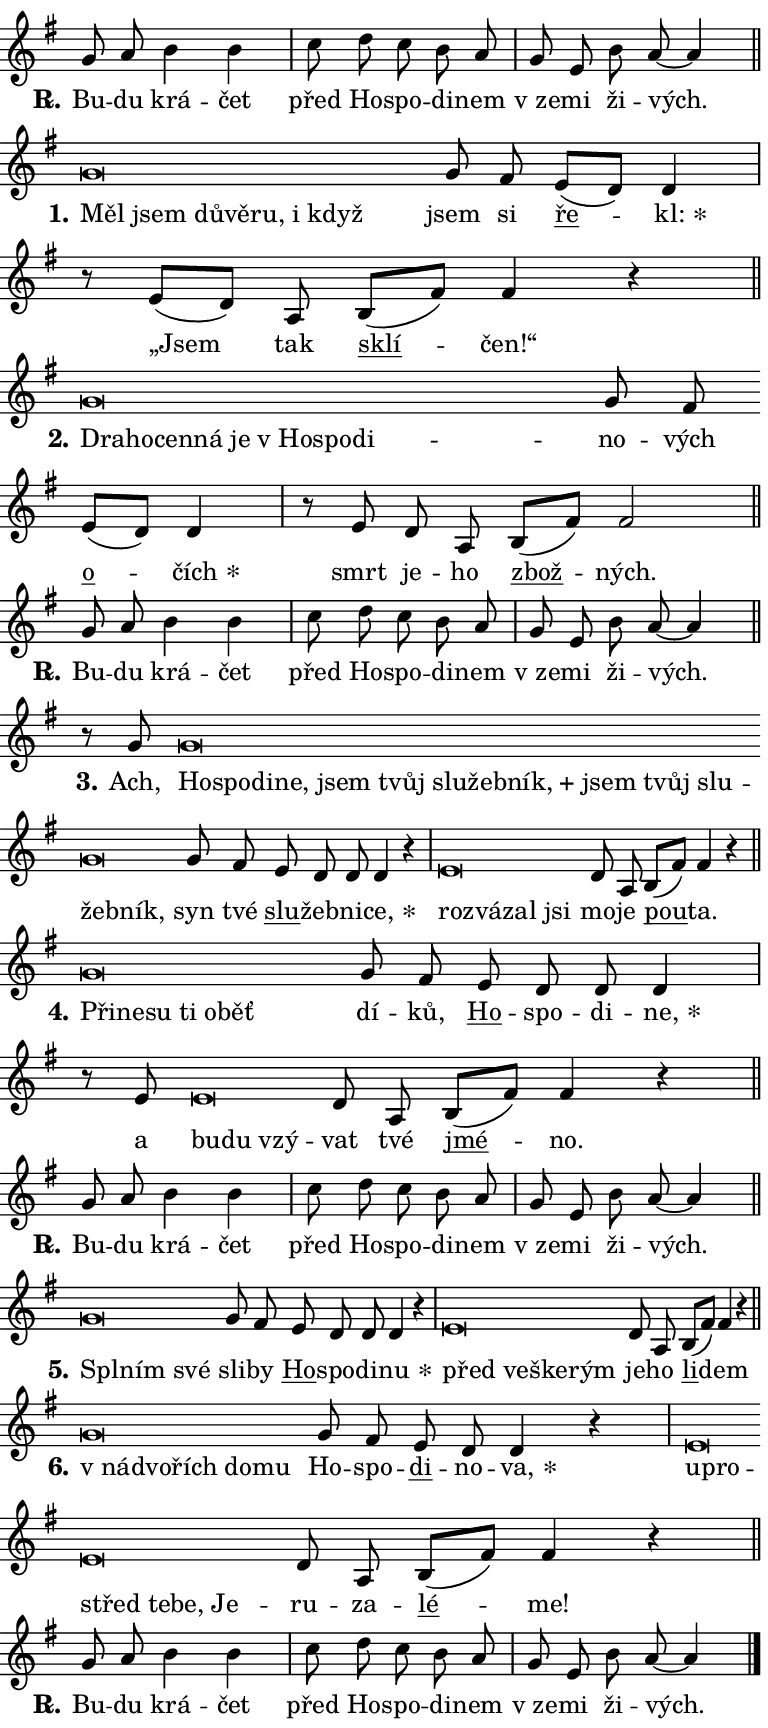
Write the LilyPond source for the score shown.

\version "2.24.0"
\header { tagline = "" }
\paper {
  indent = 0\cm
  top-margin = 0\cm
  right-margin = 0.13\cm % to fit lyric hyphens
  bottom-margin = 0\cm
  left-margin = 0\cm
  paper-width = 13\cm
  page-breaking = #ly:one-page-breaking
  system-system-spacing.basic-distance = #11
  score-system-spacing.basic-distance = #11
  ragged-last = ##f
}


%% Author: Thomas Morley
%% https://lists.gnu.org/archive/html/lilypond-user/2020-05/msg00002.html
#(define (line-position grob)
"Returns position of @var[grob} in current system:
   @code{'start}, if at first time-step
   @code{'end}, if at last time-step
   @code{'middle} otherwise
"
  (let* ((col (ly:item-get-column grob))
         (ln (ly:grob-object col 'left-neighbor))
         (rn (ly:grob-object col 'right-neighbor))
         (col-to-check-left (if (ly:grob? ln) ln col))
         (col-to-check-right (if (ly:grob? rn) rn col))
         (break-dir-left
           (and
             (ly:grob-property col-to-check-left 'non-musical #f)
             (ly:item-break-dir col-to-check-left)))
         (break-dir-right
           (and
             (ly:grob-property col-to-check-right 'non-musical #f)
             (ly:item-break-dir col-to-check-right))))
        (cond ((eqv? 1 break-dir-left) 'start)
              ((eqv? -1 break-dir-right) 'end)
              (else 'middle))))

#(define (tranparent-at-line-position vctor)
  (lambda (grob)
  "Relying on @code{line-position} select the relevant enry from @var{vctor}.
Used to determine transparency,"
    (case (line-position grob)
      ((end) (not (vector-ref vctor 0)))
      ((middle) (not (vector-ref vctor 1)))
      ((start) (not (vector-ref vctor 2))))))

noteHeadBreakVisibility =
#(define-music-function (break-visibility)(vector?)
"Makes @code{NoteHead}s transparent relying on @var{break-visibility}"
#{
  \override NoteHead.transparent =
    #(tranparent-at-line-position break-visibility)
#})

#(define delete-ledgers-for-transparent-note-heads
  (lambda (grob)
    "Reads whether a @code{NoteHead} is transparent.
If so this @code{NoteHead} is removed from @code{'note-heads} from
@var{grob}, which is supposed to be @code{LedgerLineSpanner}.
As a result ledgers are not printed for this @code{NoteHead}"
    (let* ((nhds-array (ly:grob-object grob 'note-heads))
           (nhds-list
             (if (ly:grob-array? nhds-array)
                 (ly:grob-array->list nhds-array)
                 '()))
           ;; Relies on the transparent-property being done before
           ;; Staff.LedgerLineSpanner.after-line-breaking is executed.
           ;; This is fragile ...
           (to-keep
             (remove
               (lambda (nhd)
                 (ly:grob-property nhd 'transparent #f))
               nhds-list)))
      ;; TODO find a better method to iterate over grob-arrays, similiar
      ;; to filter/remove etc for lists
      ;; For now rebuilt from scratch
      (set! (ly:grob-object grob 'note-heads)  '())
      (for-each
        (lambda (nhd)
          (ly:pointer-group-interface::add-grob grob 'note-heads nhd))
        to-keep))))

squashNotes = {
  \override NoteHead.X-extent = #'(-0.2 . 0.2)
  \override NoteHead.Y-extent = #'(-0.75 . 0)
  \override NoteHead.stencil =
    #(lambda (grob)
       (let ((pos (ly:grob-property grob 'staff-position)))
         (begin
           (if (< pos -7) (display "ERROR: Lower brevis then expected\n") (display ""))
           (if (<= pos -6) ly:text-interface::print ly:note-head::print))))
}
unSquashNotes = {
  \revert NoteHead.X-extent
  \revert NoteHead.Y-extent
  \revert NoteHead.stencil
}

hideNotes = \noteHeadBreakVisibility #begin-of-line-visible
unHideNotes = \noteHeadBreakVisibility #all-visible

% work-around for resetting accidentals
% https://lilypond.org/doc/v2.23/Documentation/notation/displaying-rhythms#unmetered-music
cadenzaMeasure = {
  \cadenzaOff
  \partial 1024 s1024
  \cadenzaOn
}

#(define-markup-command (accent layout props text) (markup?)
  "Underline accented syllable"
  (interpret-markup layout props
    #{\markup \override #'(offset . 4.3) \underline { #text }#}))

responsum = \markup \concat {
  "R" \hspace #-1.05 \path #0.1 #'((moveto 0 0.07) (lineto 0.9 0.8)) \hspace #0.05 "."
}

spaceSize = #0.6828661417322834 % exact space size for TeX Gyre Schola

\layout {
  \context {
    \Staff
    \remove "Time_signature_engraver"
    \override LedgerLineSpanner.after-line-breaking = #delete-ledgers-for-transparent-note-heads
  }
  \context {
    \Lyrics {
      \override LyricSpace.minimum-distance = \spaceSize
      \override LyricText.font-name = #"TeX Gyre Schola"
      \override LyricText.font-size = 1
      \override StanzaNumber.font-name = #"TeX Gyre Schola Bold"
      \override StanzaNumber.font-size = 1
    }
  }
  \context {
    \Score 
    \override NoteHead.text =
      #(lambda (grob) 
        (let ((pos (ly:grob-property grob 'staff-position)))
          #{\markup {
            \combine
              \halign #-0.55 \raise #(if (= pos -6) 0 0.5) \override #'(thickness . 2) \draw-line #'(3.2 . 0)
              \musicglyph "noteheads.sM1"
          }#}))
  }
}

% magnetic-lyrics.ily
%
%   written by
%     Jean Abou Samra <jean@abou-samra.fr>
%     Werner Lemberg <wl@gnu.org>
%
%   adapted by
%     Jiri Hon <jiri.hon@gmail.com>
%
% Version 2022-Apr-15

% https://www.mail-archive.com/lilypond-user@gnu.org/msg149350.html

#(define (Left_hyphen_pointer_engraver context)
   "Collect syllable-hyphen-syllable occurrences in lyrics and store
them in properties.  This engraver only looks to the left.  For
example, if the lyrics input is @code{foo -- bar}, it does the
following.

@itemize @bullet
@item
Set the @code{text} property of the @code{LyricHyphen} grob between
@q{foo} and @q{bar} to @code{foo}.

@item
Set the @code{left-hyphen} property of the @code{LyricText} grob with
text @q{foo} to the @code{LyricHyphen} grob between @q{foo} and
@q{bar}.
@end itemize

Use this auxiliary engraver in combination with the
@code{lyric-@/text::@/apply-@/magnetic-@/offset!} hook."
   (let ((hyphen #f)
         (text #f))
     (make-engraver
      (acknowledgers
       ((lyric-syllable-interface engraver grob source-engraver)
        (set! text grob)))
      (end-acknowledgers
       ((lyric-hyphen-interface engraver grob source-engraver)
        ;(when (not (grob::has-interface grob 'lyric-space-interface))
          (set! hyphen grob)));)
      ((stop-translation-timestep engraver)
       (when (and text hyphen)
         (ly:grob-set-object! text 'left-hyphen hyphen))
       (set! text #f)
       (set! hyphen #f)))))

#(define (lyric-text::apply-magnetic-offset! grob)
   "If the space between two syllables is less than the value in
property @code{LyricText@/.details@/.squash-threshold}, move the right
syllable to the left so that it gets concatenated with the left
syllable.

Use this function as a hook for
@code{LyricText@/.after-@/line-@/breaking} if the
@code{Left_@/hyphen_@/pointer_@/engraver} is active."
   (let ((hyphen (ly:grob-object grob 'left-hyphen #f)))
     (when hyphen
       (let ((left-text (ly:spanner-bound hyphen LEFT)))
         (when (grob::has-interface left-text 'lyric-syllable-interface)
           (let* ((common (ly:grob-common-refpoint grob left-text X))
                  (this-x-ext (ly:grob-extent grob common X))
                  (left-x-ext
                   (begin
                     ;; Trigger magnetism for left-text.
                     (ly:grob-property left-text 'after-line-breaking)
                     (ly:grob-extent left-text common X)))
                  ;; `delta` is the gap width between two syllables.
                  (delta (- (interval-start this-x-ext)
                            (interval-end left-x-ext)))
                  (details (ly:grob-property grob 'details))
                  (threshold (assoc-get 'squash-threshold details 0.2)))
             (when (< delta threshold)
               (let* (;; We have to manipulate the input text so that
                      ;; ligatures crossing syllable boundaries are not
                      ;; disabled.  For languages based on the Latin
                      ;; script this is essentially a beautification.
                      ;; However, for non-Western scripts it can be a
                      ;; necessity.
                      (lt (ly:grob-property left-text 'text))
                      (rt (ly:grob-property grob 'text))
                      (is-space (grob::has-interface hyphen 'lyric-space-interface))
                      (space (if is-space " " ""))
                      (extra-delta (if is-space spaceSize 0))
                      ;; Append new syllable.
                      (ltrt-space (if (and (string? lt) (string? rt))
                                (string-append lt space rt)
                                (make-concat-markup (list lt space rt))))
                      ;; Right-align `ltrt` to the right side.
                      (ltrt-space-markup (grob-interpret-markup
                               grob
                               (make-translate-markup
                                (cons (interval-length this-x-ext) 0)
                                (make-right-align-markup ltrt-space)))))
                 (begin
                   ;; Don't print `left-text`.
                   (ly:grob-set-property! left-text 'stencil #f)
                   ;; Set text and stencil (which holds all collected
                   ;; syllables so far) and shift it to the left.
                   (ly:grob-set-property! grob 'text ltrt-space)
                   (ly:grob-set-property! grob 'stencil ltrt-space-markup)
                   (ly:grob-translate-axis! grob (- (- delta extra-delta)) X))))))))))


#(define (lyric-hyphen::displace-bounds-first grob)
   ;; Make very sure this callback isn't triggered too early.
   (let ((left (ly:spanner-bound grob LEFT))
         (right (ly:spanner-bound grob RIGHT)))
     (ly:grob-property left 'after-line-breaking)
     (ly:grob-property right 'after-line-breaking)
     (ly:lyric-hyphen::print grob)))

squashThreshold = #0.4

\layout {
  \context {
    \Lyrics
    \consists #Left_hyphen_pointer_engraver
    \override LyricText.after-line-breaking =
      #lyric-text::apply-magnetic-offset!
    \override LyricHyphen.stencil = #lyric-hyphen::displace-bounds-first
    \override LyricText.details.squash-threshold = \squashThreshold
    \override LyricHyphen.minimum-distance = 0
    \override LyricHyphen.minimum-length = \squashThreshold
  }
}

squashText = \override LyricText.details.squash-threshold = 9999
unSquashText = \override LyricText.details.squash-threshold = \squashThreshold

leftText = \override LyricText.self-alignment-X = #LEFT
unLeftText = \revert LyricText.self-alignment-X

starOffset = #(lambda (grob) 
                (let ((x_offset (ly:self-alignment-interface::aligned-on-x-parent grob)))
                  (if (= x_offset 0) 0 (+ x_offset 1.2))))

star = #(define-music-function (syllable)(string?)
"Append star separator at the end of a syllable"
#{
  \once \override LyricText.X-offset = #starOffset
  \lyricmode { \markup {
    #syllable
    \override #'((font-name . "TeX Gyre Schola Bold")) \hspace #0.2 \lower #0.65 \larger "*"
  } }
#})

starAccent = #(define-music-function (syllable)(string?)
"Append star separator at the end of a syllable and make accent"
#{
  \once \override LyricText.X-offset = #starOffset
  \lyricmode { \markup {
    \accent #syllable
    \override #'((font-name . "TeX Gyre Schola Bold")) \hspace #0.2 \lower #0.65 \larger "*"
  } }
#})

breath = #(define-music-function (syllable)(string?)
"Append breathing indicator at the end of a syllable"
#{
  \lyricmode { \markup { #syllable "+" } }
#})

optionalBreath = #(define-music-function (syllable)(string?)
"Append optional breathing indicator at the end of a syllable"
#{
  \lyricmode { \markup { #syllable "(+)" } }
#})


\score {
    <<
        \new Voice = "melody" { \cadenzaOn \key g \major \relative { g'8 a b4 b \cadenzaMeasure \bar "|" c8 d c b a \cadenzaMeasure \bar "|" g e b' a~ a4 \cadenzaMeasure \bar "||" \break } }
        \new Lyrics \lyricsto "melody" { \lyricmode { \set stanza = \responsum
Bu -- du krá -- čet před Ho -- spo -- di -- nem "v ze" -- mi ži -- vých. } }
    >>
    \layout {}
}

\score {
    <<
        \new Voice = "melody" { \cadenzaOn \key g \major \relative { \squashNotes g'\breve*1/16 \hideNotes \breve*1/16 \bar "" \breve*1/16 \bar "" \breve*1/16 \bar "" \breve*1/16 \bar "" \breve*1/16 \breve*1/16 \bar "" \unHideNotes \unSquashNotes g8 fis \bar "" e[( d)] d4 \cadenzaMeasure \bar "|" r8 e8[( d8)] a \bar "" b[( fis')] fis4 r \cadenzaMeasure \bar "||" \break } }
        \new Lyrics \lyricsto "melody" { \lyricmode { \set stanza = "1."
\leftText Měl \squashText jsem dů -- vě -- ru, i když \unLeftText \unSquashText jsem si \markup \accent ře -- \star kl: „Jsem tak \markup \accent sklí -- čen!“ } }
    >>
    \layout {}
}

\score {
    <<
        \new Voice = "melody" { \cadenzaOn \key g \major \relative { \squashNotes g'\breve*1/16 \hideNotes \breve*1/16 \bar "" \breve*1/16 \bar "" \breve*1/16 \bar "" \breve*1/16 \bar "" \breve*1/16 \bar "" \breve*1/16 \breve*1/16 \bar "" \unHideNotes \unSquashNotes g8 fis \bar "" e[( d)] d4 \cadenzaMeasure \bar "|" r8 e8 d8 a \bar "" b[( fis')] fis2 \cadenzaMeasure \bar "||" \break } }
        \new Lyrics \lyricsto "melody" { \lyricmode { \set stanza = "2."
\leftText Dra -- \squashText ho -- cen -- ná je "v Ho" -- spo -- di -- \unLeftText \unSquashText no -- vých \markup \accent o -- \star čích smrt je -- ho \markup \accent zbož -- ných. } }
    >>
    \layout {}
}

\score {
    <<
        \new Voice = "melody" { \cadenzaOn \key g \major \relative { g'8 a b4 b \cadenzaMeasure \bar "|" c8 d c b a \cadenzaMeasure \bar "|" g e b' a~ a4 \cadenzaMeasure \bar "||" \break } }
        \new Lyrics \lyricsto "melody" { \lyricmode { \set stanza = \responsum
Bu -- du krá -- čet před Ho -- spo -- di -- nem "v ze" -- mi ži -- vých. } }
    >>
    \layout {}
}

\score {
    <<
        \new Voice = "melody" { \cadenzaOn \key g \major \relative { r8 g' \squashNotes g\breve*1/16 \hideNotes \breve*1/16 \bar "" \breve*1/16 \bar "" \breve*1/16 \bar "" \breve*1/16 \bar "" \breve*1/16 \bar "" \breve*1/16 \bar "" \breve*1/16 \bar "" \breve*1/16 \bar "" \breve*1/16 \bar "" \breve*1/16 \bar "" \breve*1/16 \bar "" \breve*1/16 \breve*1/16 \bar "" \unHideNotes \unSquashNotes g8 fis \bar "" e d d d4 r \cadenzaMeasure \bar "|" \squashNotes e\breve*1/16 \hideNotes \breve*1/16 \bar "" \breve*1/16 \breve*1/16 \bar "" \unHideNotes \unSquashNotes d8 a \bar "" b[( fis')] fis4 r \cadenzaMeasure \bar "||" \break } }
        \new Lyrics \lyricsto "melody" { \lyricmode { \set stanza = "3."
Ach, \leftText Ho -- \squashText spo -- di -- ne, jsem tvůj slu -- žeb -- \breath "ník," jsem tvůj slu -- žeb -- ník, \unLeftText \unSquashText syn tvé \markup \accent slu -- žeb -- ni -- \star ce, \leftText roz -- \squashText vá -- zal jsi \unLeftText \unSquashText mo -- je \markup \accent pou -- ta. } }
    >>
    \layout {}
}

\score {
    <<
        \new Voice = "melody" { \cadenzaOn \key g \major \relative { \squashNotes g'\breve*1/16 \hideNotes \breve*1/16 \bar "" \breve*1/16 \bar "" \breve*1/16 \bar "" \breve*1/16 \breve*1/16 \bar "" \unHideNotes \unSquashNotes g8 fis \bar "" e d d d4 \cadenzaMeasure \bar "|" r8 e \squashNotes e\breve*1/16 \hideNotes \breve*1/16 \breve*1/16 \bar "" \unHideNotes \unSquashNotes d8 a \bar "" b[( fis')] fis4 r \cadenzaMeasure \bar "||" \break } }
        \new Lyrics \lyricsto "melody" { \lyricmode { \set stanza = "4."
\leftText Při -- \squashText ne -- su ti o -- běť \unLeftText \unSquashText dí -- ků, \markup \accent Ho -- spo -- di -- \star ne, a \leftText bu -- \squashText du vzý -- \unLeftText \unSquashText vat tvé \markup \accent jmé -- no. } }
    >>
    \layout {}
}

\score {
    <<
        \new Voice = "melody" { \cadenzaOn \key g \major \relative { g'8 a b4 b \cadenzaMeasure \bar "|" c8 d c b a \cadenzaMeasure \bar "|" g e b' a~ a4 \cadenzaMeasure \bar "||" \break } }
        \new Lyrics \lyricsto "melody" { \lyricmode { \set stanza = \responsum
Bu -- du krá -- čet před Ho -- spo -- di -- nem "v ze" -- mi ži -- vých. } }
    >>
    \layout {}
}

\score {
    <<
        \new Voice = "melody" { \cadenzaOn \key g \major \relative { \squashNotes g'\breve*1/16 \hideNotes \breve*1/16 \breve*1/16 \bar "" \unHideNotes \unSquashNotes g8 fis \bar "" e d d d4 r \cadenzaMeasure \bar "|" \squashNotes e\breve*1/16 \hideNotes \breve*1/16 \bar "" \breve*1/16 \breve*1/16 \bar "" \unHideNotes \unSquashNotes d8 a \bar "" b[( fis')] fis4 r \cadenzaMeasure \bar "||" \break } }
        \new Lyrics \lyricsto "melody" { \lyricmode { \set stanza = "5."
\leftText Spl -- \squashText ním své \unLeftText \unSquashText sli -- by \markup \accent Ho -- spo -- di -- \star nu \leftText před \squashText ve -- ške -- rým \unLeftText \unSquashText je -- ho \markup \accent li -- dem } }
    >>
    \layout {}
}

\score {
    <<
        \new Voice = "melody" { \cadenzaOn \key g \major \relative { \squashNotes g'\breve*1/16 \hideNotes \breve*1/16 \bar "" \breve*1/16 \bar "" \breve*1/16 \breve*1/16 \bar "" \unHideNotes \unSquashNotes g8 fis \bar "" e d d4 r \cadenzaMeasure \bar "|" \squashNotes e\breve*1/16 \hideNotes \breve*1/16 \bar "" \breve*1/16 \bar "" \breve*1/16 \bar "" \breve*1/16 \breve*1/16 \bar "" \unHideNotes \unSquashNotes d8 a \bar "" b[( fis')] fis4 r \cadenzaMeasure \bar "||" \break } }
        \new Lyrics \lyricsto "melody" { \lyricmode { \set stanza = "6."
\leftText "v ná" -- \squashText dvo -- řích do -- mu \unLeftText \unSquashText Ho -- spo -- \markup \accent di -- no -- \star va, \leftText u -- \squashText pro -- střed te -- be, Je -- \unLeftText \unSquashText ru -- za -- \markup \accent lé -- me! } }
    >>
    \layout {}
}

\score {
    <<
        \new Voice = "melody" { \cadenzaOn \key g \major \relative { g'8 a b4 b \cadenzaMeasure \bar "|" c8 d c b a \cadenzaMeasure \bar "|" g e b' a~ a4 \cadenzaMeasure \bar "||" \break } \bar "|." }
        \new Lyrics \lyricsto "melody" { \lyricmode { \set stanza = \responsum
Bu -- du krá -- čet před Ho -- spo -- di -- nem "v ze" -- mi ži -- vých. } }
    >>
    \layout {}
}
